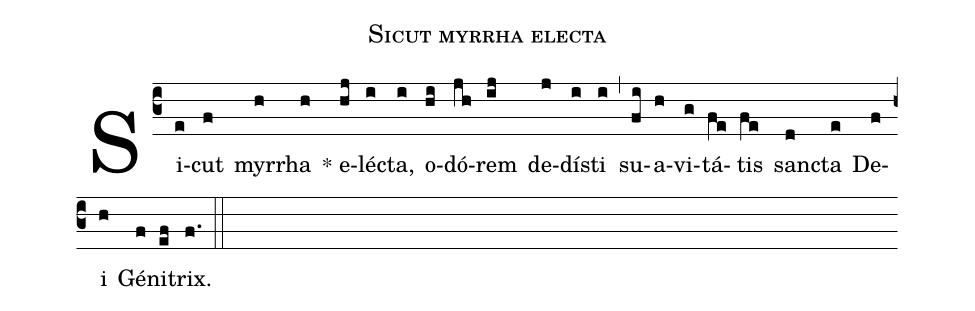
name: Sicut myrrha electa;
%%
(c3)Si(e)cut(f) myr(h)rha(h) * e(hj)lé(i)cta,(i) o(hi)dó(jh)rem(ij) de(j)dí(i)sti(i) (,) su(fi)a(h)vi(g)tá(fe)tis(fe) san(d)cta(e) De(f)i(h) Gé(f)ni(ef)trix.(f.) (::)
